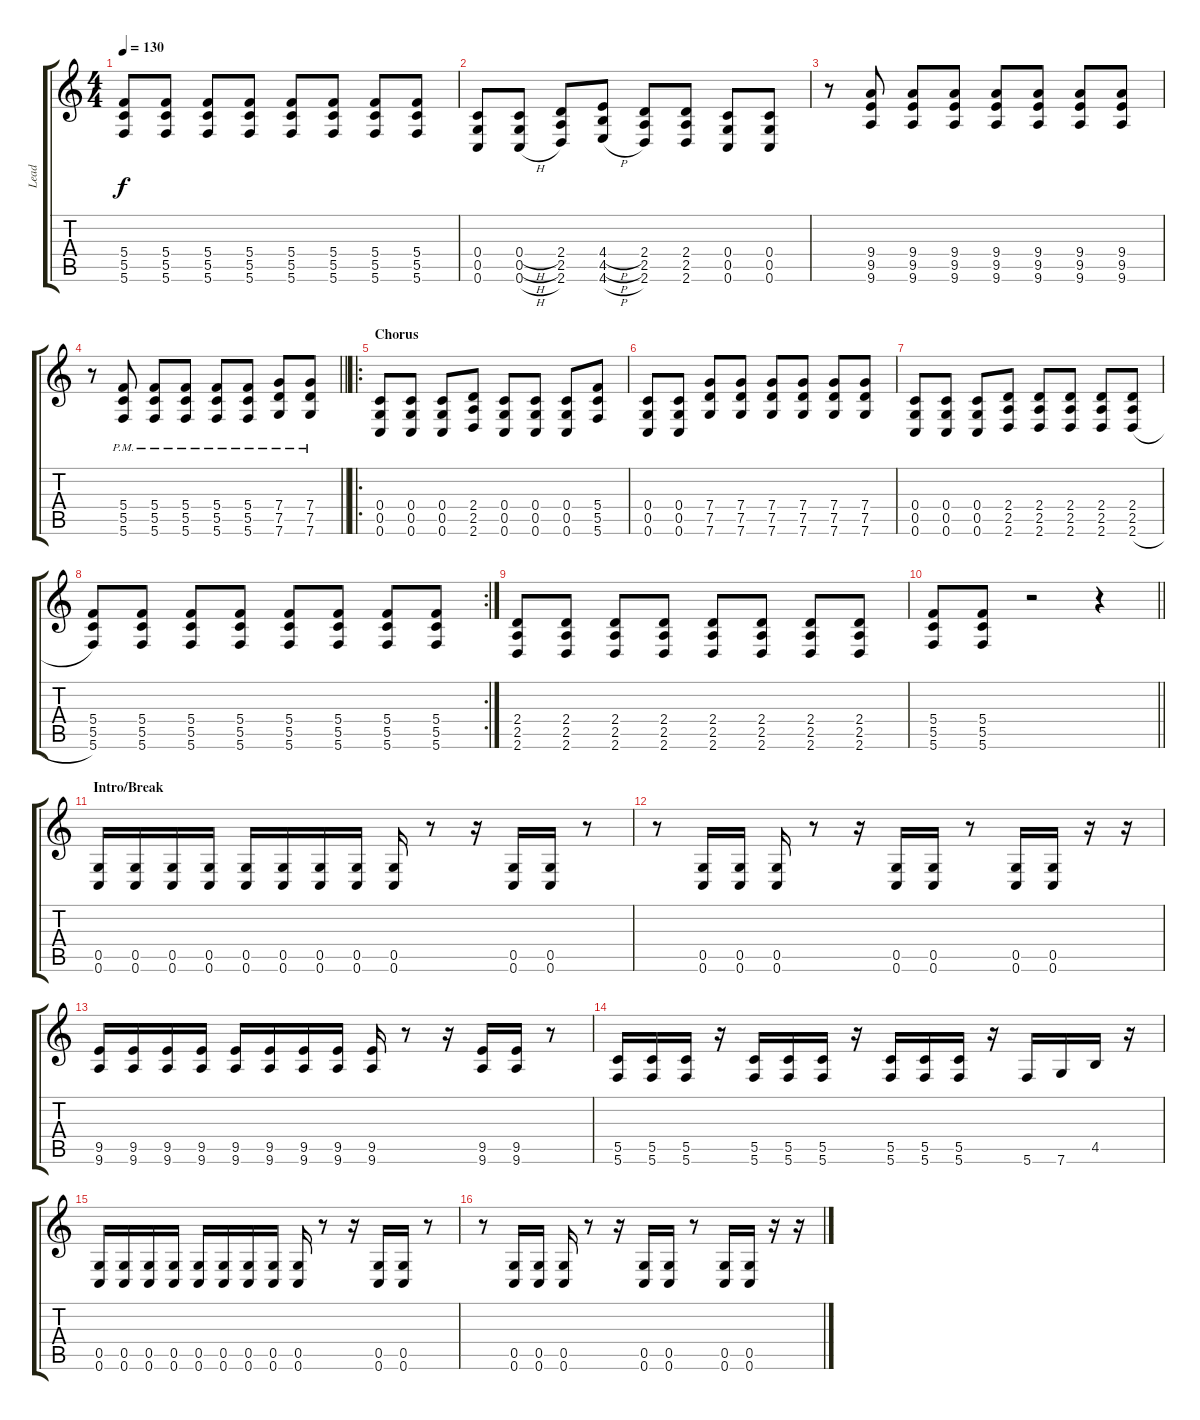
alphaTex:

\track ("Lead" "Lead") {instrument distortionguitar}
\staff {score tabs}
\tuning (D4 A3 F3 C3 G2 C2) {hide}
\ts (4 4)
\tempo 130
\clef g2
\ks c
(5.4 5.5 5.6).8{dy f} (5.4 5.5 5.6).8 (5.4 5.5 5.6).8 (5.4 5.5 5.6).8 (5.4 5.5 5.6).8 (5.4 5.5 5.6).8 (5.4 5.5 5.6).8 (5.4 5.5 5.6).8 |
(0.4 0.5 0.6).8 (0.4{h} 0.5{h} 0.6{h}).8 (2.4 2.5 2.6).8 (4.4{h} 4.5{h} 4.6{h}).8 (2.4 2.5 2.6).8 (2.4 2.5 2.6).8 (0.4 0.5 0.6).8 (0.4 0.5 0.6).8 |
r.8 (9.4 9.5 9.6).8 (9.4 9.5 9.6).8 (9.4 9.5 9.6).8 (9.4 9.5 9.6).8 (9.4 9.5 9.6).8 (9.4 9.5 9.6).8 (9.4 9.5 9.6).8 |
\barLineRight lightlight
r.8 (5.4{pm} 5.5{pm} 5.6{pm}).8 (5.4{pm} 5.5{pm} 5.6{pm}).8 (5.4{pm} 5.5{pm} 5.6{pm}).8 (5.4{pm} 5.5{pm} 5.6{pm}).8 (5.4{pm} 5.5{pm} 5.6{pm}).8 (7.4{pm} 7.5{pm} 7.6{pm}).8 (7.4{pm} 7.5{pm} 7.6{pm}).8 |
\ro
\section ("" "Chorus")
(0.4 0.5 0.6).8 (0.4 0.5 0.6).8 (0.4 0.5 0.6).8 (2.4 2.5 2.6).8 (0.4 0.5 0.6).8 (0.4 0.5 0.6).8 (0.4 0.5 0.6).8 (5.4 5.5 5.6).8 |
(0.4 0.5 0.6).8 (0.4 0.5 0.6).8 (7.4 7.5 7.6).8 (7.4 7.5 7.6).8 (7.4 7.5 7.6).8 (7.4 7.5 7.6).8 (7.4 7.5 7.6).8 (7.4 7.5 7.6).8 |
(0.4 0.5 0.6).8 (0.4 0.5 0.6).8 (0.4 0.5 0.6).8 (2.4 2.5 2.6).8 (2.4 2.5 2.6).8 (2.4 2.5 2.6).8 (2.4 2.5 2.6).8 (2.4 2.5 2.6{h}).8 |
\rc 2
(5.4 5.5 5.6).8 (5.4 5.5 5.6).8 (5.4 5.5 5.6).8 (5.4 5.5 5.6).8 (5.4 5.5 5.6).8 (5.4 5.5 5.6).8 (5.4 5.5 5.6).8 (5.4 5.5 5.6).8 |
(2.4 2.5 2.6).8 (2.4 2.5 2.6).8 (2.4 2.5 2.6).8 (2.4 2.5 2.6).8 (2.4 2.5 2.6).8 (2.4 2.5 2.6).8 (2.4 2.5 2.6).8 (2.4 2.5 2.6).8 |
\barLineRight lightlight
(5.4 5.5 5.6).8 (5.4 5.5 5.6).8 r.2 r.4 |
\section ("" "Intro/Break")
(0.5 0.6).16 (0.5 0.6).16 (0.5 0.6).16 (0.5 0.6).16 (0.5 0.6).16 (0.5 0.6).16 (0.5 0.6).16 (0.5 0.6).16 (0.5 0.6).16 r.8 r.16 (0.5 0.6).16 (0.5 0.6).16 r.8 |
r.8 (0.5 0.6).16 (0.5 0.6).16 (0.5 0.6).16 r.8 r.16 (0.5 0.6).16 (0.5 0.6).16 r.8 (0.5 0.6).16 (0.5 0.6).16 r.16 r.16 |
(9.5 9.6).16 (9.5 9.6).16 (9.5 9.6).16 (9.5 9.6).16 (9.5 9.6).16 (9.5 9.6).16 (9.5 9.6).16 (9.5 9.6).16 (9.5 9.6).16 r.8 r.16 (9.5 9.6).16 (9.5 9.6).16 r.8 |
(5.5 5.6).16 (5.5 5.6).16 (5.5 5.6).16 r.16 (5.5 5.6).16 (5.5 5.6).16 (5.5 5.6).16 r.16 (5.5 5.6).16 (5.5 5.6).16 (5.5 5.6).16 r.16 5.6.16 7.6.16 4.5.16 r.16 |
(0.5 0.6).16 (0.5 0.6).16 (0.5 0.6).16 (0.5 0.6).16 (0.5 0.6).16 (0.5 0.6).16 (0.5 0.6).16 (0.5 0.6).16 (0.5 0.6).16 r.8 r.16 (0.5 0.6).16 (0.5 0.6).16 r.8 |
r.8 (0.5 0.6).16 (0.5 0.6).16 (0.5 0.6).16 r.8 r.16 (0.5 0.6).16 (0.5 0.6).16 r.8 (0.5 0.6).16 (0.5 0.6).16 r.16 r.16
